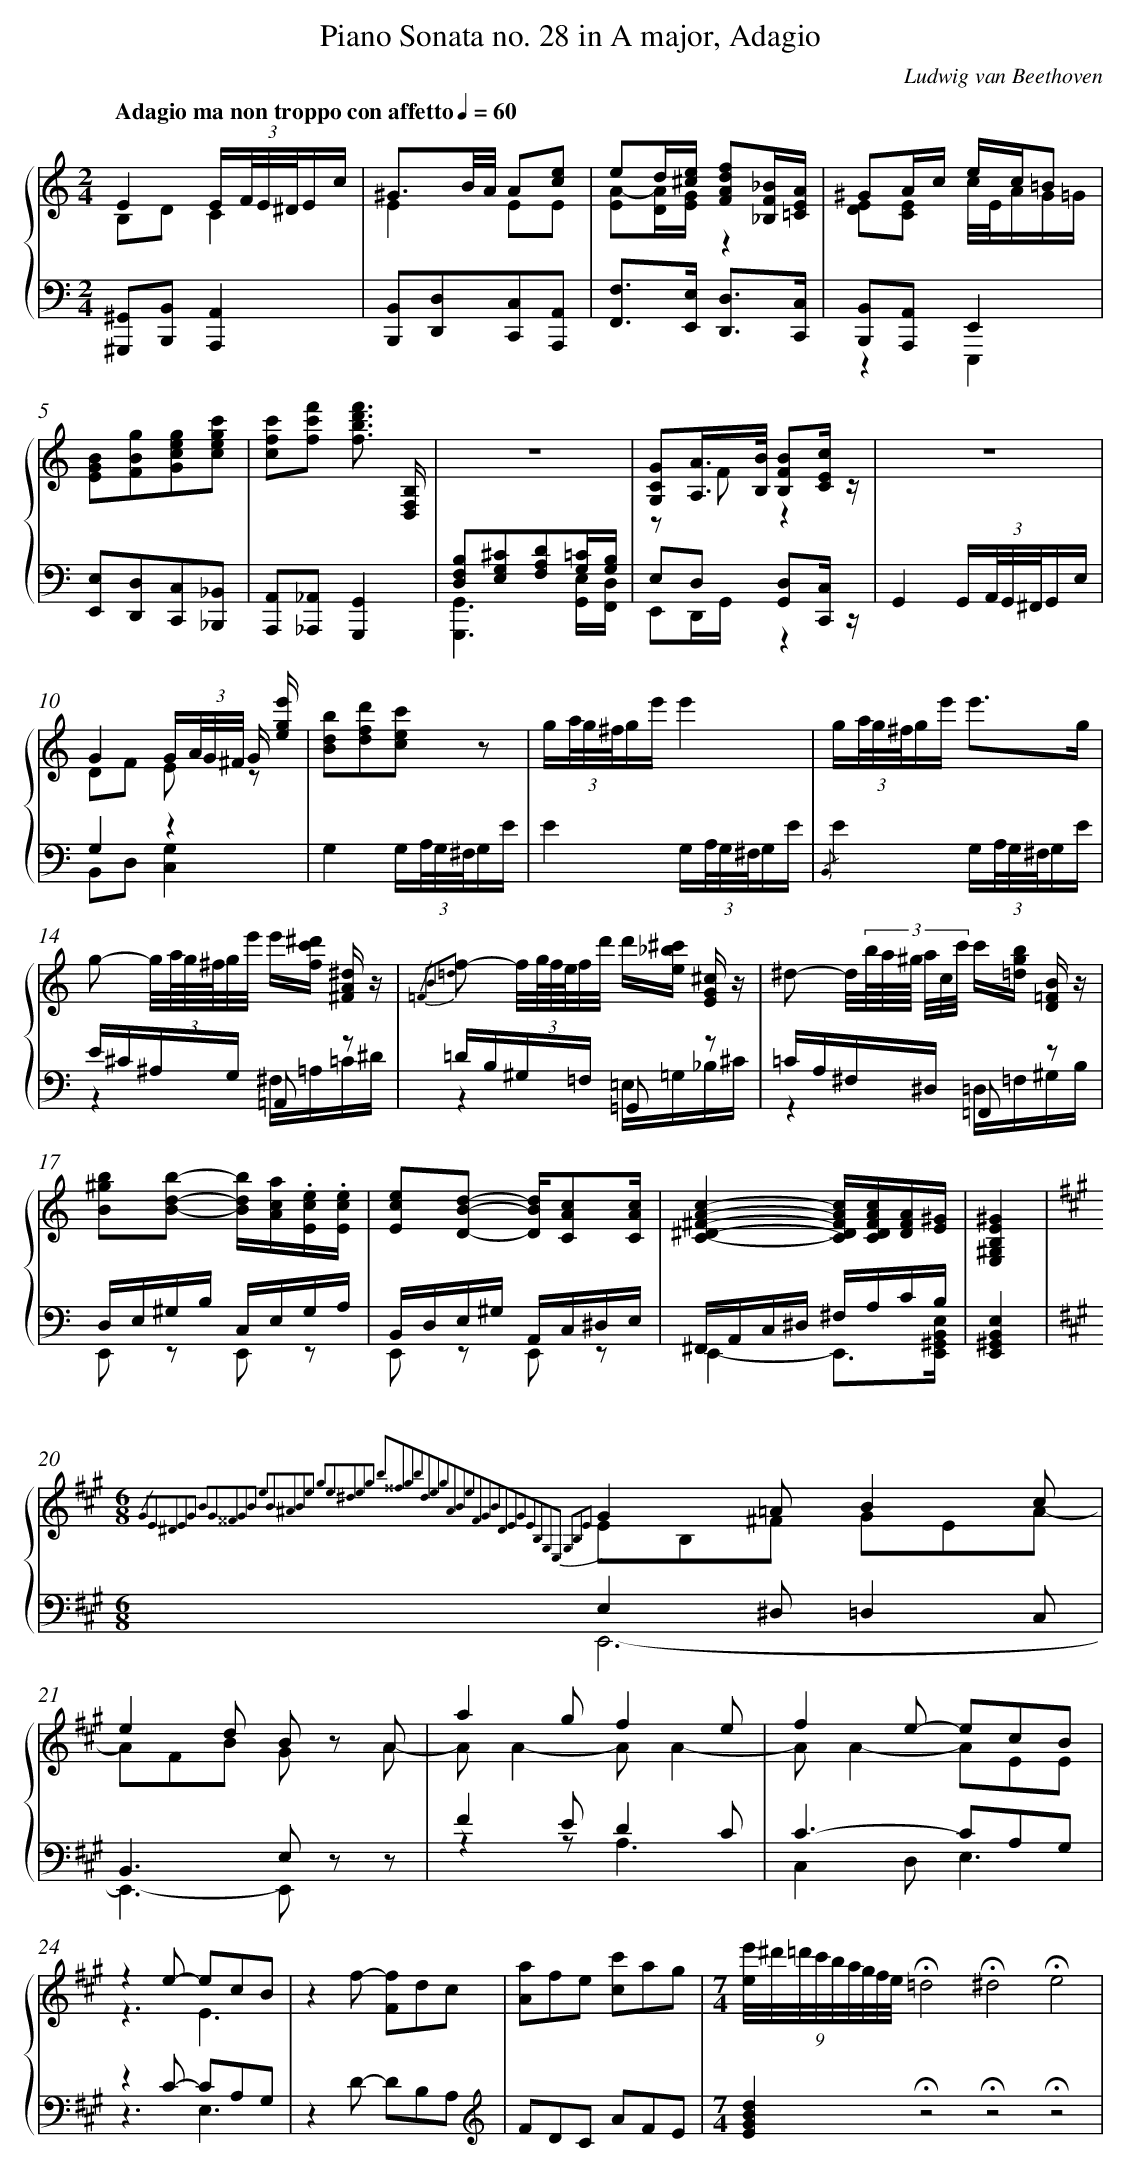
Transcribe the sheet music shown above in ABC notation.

X:1
T: Piano Sonata no. 28 in A major, Adagio
C: Ludwig van Beethoven
L: 1/16
M: 2/4
Q: "Adagio ma non troppo con affetto" 1/4=60
%%staves {1 2}
V: 1 clef=treble
V: 2 clef=bass
K: C
[V:1] E4E(3F/E/^D/Ec & B,2D2C4 |
[V:2] [^G,,,2^G,,2][B,,,2B,,2][A,,,4A,,4] |
[V:1] ^G3B/A/ A2[c2e2] & E4E2E2 |
[V:2] [B,,,2B,,2][D,,2D,2][C,,2C,2][A,,,2A,,2] |
[V:1] e2d[^ce] [F2A2d2f2][_B,F_B][=CEA] & [E2A2-][DA][EG]z4 |
[V:2] [F,,2F,2]>[E,,2E,2] [D,,3D,3][C,,C,] |
[V:1] ^G2Ac ec=B2 & [D2E2][C2E2] c/E/AG=G |
[V:2] [B,,,2B,,2][A,,,2A,,2]E,,4 & z4E,,,4 |
[V:1] [E2G2B2][F2B2g2][G2c2e2g2][c2e2g2c'2] |
[V:2] [E,,2E,2][D,,2D,2][C,,2C,2][_B,,,2_B,,2] |
[V:1] [c2f2c'2][f2c'2f'2] [f3b3d'3f'3] [D,F,B,] |
[V:2] [A,,,2A,,2][_A,,,2_A,,2][G,,,4G,,4] |
[V:1] z8 |
[V:2] [D,2F,2B,2][E,2G,2^C2][F,2A,2D2][G,=C][G,B,] & [G,,,6G,,6][G,,E,][F,,D,] |
[V:1] [G,2C2G2][A,A]>[B,B] [B,2F2B2][CEc] z & z2 F2z4 |
[V:2] E,2D,2 [G,,2D,2][C,,C,] z & E,,2D,,G,,z4 |
[V:1] z8 |
[V:2] G,,4G,,(3A,,/G,,/^F,,/G,,E, |
[V:1] G4G(3A/G/^F/ G [ege'] & D2F2 E2 z2 |
[V:2] G,4z4 & B,,2D,2[C,4G,4] |
[V:1] [B2d2b2][d2f2d'2][c2e2c'2] z2 |
[V:2] G,4G,(3A,/G,/^F,/G,E |
[V:1] g(3a/g/^f/ge'e'4 |
[V:2] E4G,(3A,/G,/^F,/G,E |
[V:1] g(3a/g/^f/ge'2< e'2g |
[V:2] {/B,,}E4G,(3A,/G,/^F,/G,E |
[V:1] g2- g/(3a//g//^f//g/e'/ e'[fc'^d'] [^FA^d] z |
[V:2] E^C^A,G, =A,,2 z2 & z4^F,=A,=C^D |
[V:1] {/=F2B2=d2} f2- f/(3g//f//e//f/d'/ d'[e_b^c'] [EG^c] z |
[V:2] =DB,^G,=F, =G,,2 z2 & z4=E,=G,_B,^C |
[V:1] ^d2- d/(3:2:6b//a//^g// a/c/c'/ c'[=dgb] [D=FB] z |
[V:2] =CA,^F,^D, =F,,2 z2 & z4=D,=F,^G,B, |
[V:1] [B2^g2b2][B2d2b2]- [Bdb][Aca].[Ece].[Ece] |
[V:2] D,E,^G,B, C,E,G,A, & E,,2 z2 E,,2 z2 |
[V:1] [E2c2e2][D2B2d2]- [DBd][C2A2c2][CAc] |
[V:2] B,,D,E,^G, A,,C,^D,E, & E,,2 z2 E,,2 z2 |
[V:1] [C4^D4^F4A4c4]-[CDFAc][CDFAc][DFA][E^G] |
[V:2] ^F,,A,,C,^D, ^F,A,CB, & E,,4-E,,3[E,,^G,,B,,E,] |
[V:1] [E,4^G,4B,4E4^G4] |
[V:2] [E,,4^G,,4B,,4E,4] |
[V:1]  [K:A] [M:6/8]{/G2E2^D2E2G2 B2G2^^F2G2B2 e2B2^A2B2e2 g2e2^d2e2g2 b2^^f2g2b2d2e2g2A2B2e2F2G2B2D2E2G2E2B,2G,2E,2 G,2B,2E2}G4=A2B4c2 & E2B,2^F2 G2E2A2- |
[V:2]  [K:A] [M:6/8]E,4^D,2=D,4C,2 & E,,12- |
[V:1] e4d2 B2 z2 A2 & A2F2B2 G2 z2 A2- |
[V:2] B,,4>E,4 z2 z2 & E,,4>-E,,4 z2 z2 |
[V:1] a4g2f4e2 & A2A4-A2A4- |
[V:2] F4E2D4C2 & z4z2A,6 |
[V:1] f4e2- e2c2B2 & A2A4-A2E2E2 |
[V:2] C4>-C4A,2G,2 & C,4D,2E,6 |
[V:1] z4e2- e2c2B2 & z6E6 |
[V:2] z4C2- C2A,2G,2 & z6E,6 |
[V:1] z4f2- [F2f2]d2c2 |
[V:2] z4D2- D2B,2A,2[K:clef=treble] |
[V:1] [A2a2]f2e2 [c2c'2]a2g2 |
[V:2] F2D2C2 A2F2E2 |
[V:1] [M:7/4](9:8:9[e/e'/]^d'/=d'/c'/b/a/g/f/e/!fermata!=d8!fermata!^d8!fermata!e8 |
[V:2] [M:7/4][E4G4B4d4]!fermata!z8!fermata!z8!fermata!z8 |
